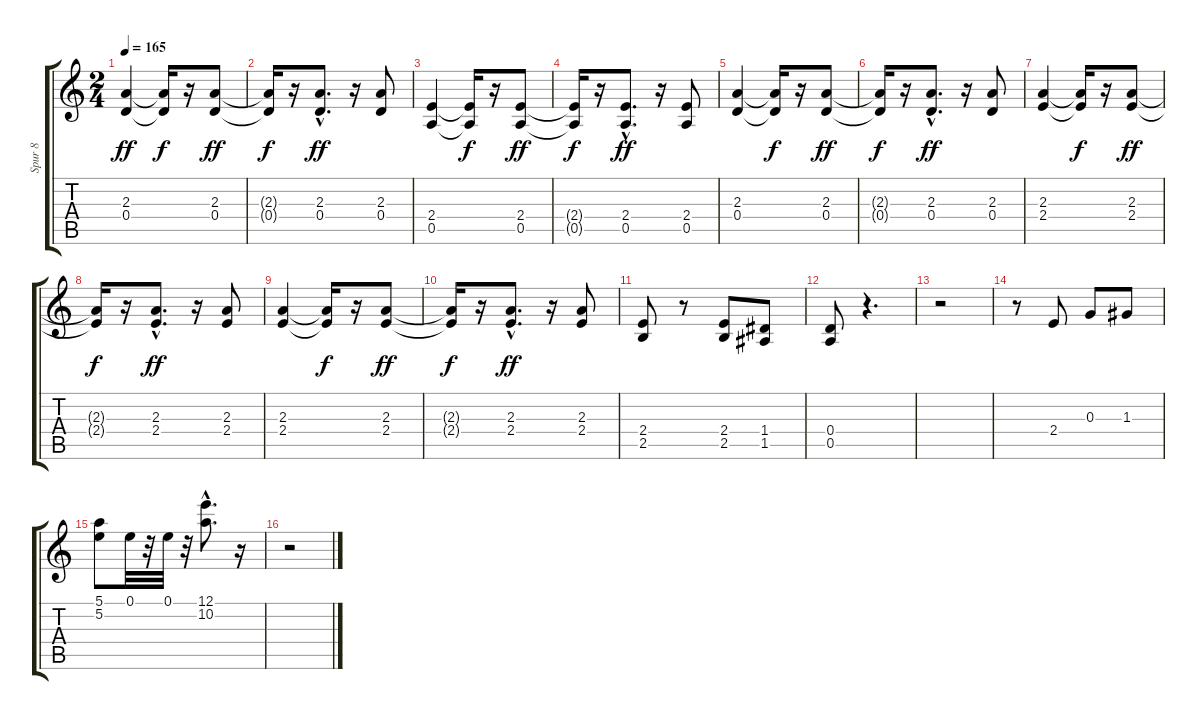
\track ("Spur 8" "Spur 8") {instrument overdrivenguitar}
\staff {score tabs}
\tuning (E4 B3 G3 D3 A2 E2) {hide}
\ts (2 4)
\tempo 165
\clef g2
\ks c
(2.3 0.4).4{dy ff} (2.3{t} 0.4{t}).16{dy f} r.16 (2.3 0.4).8{dy ff} |
(2.3{t} 0.4{t}).16{dy f} r.16 (2.3{hac} 0.4{hac}).8{d dy ff} r.16 (2.3 0.4).8 |
(2.4 0.5).4 (2.4{t} 0.5{t}).16{dy f} r.16 (2.4 0.5).8{dy ff} |
(2.4{t} 0.5{t}).16{dy f} r.16 (2.4{hac} 0.5{hac}).8{d dy ff} r.16 (2.4 0.5).8 |
(2.3 0.4).4 (2.3{t} 0.4{t}).16{dy f} r.16 (2.3 0.4).8{dy ff} |
(2.3{t} 0.4{t}).16{dy f} r.16 (2.3{hac} 0.4{hac}).8{d dy ff} r.16 (2.3 0.4).8 |
(2.3 2.4).4 (2.3{t} 2.4{t}).16{dy f} r.16 (2.3 2.4).8{dy ff} |
(2.3{t} 2.4{t}).16{dy f} r.16 (2.3{hac} 2.4{hac}).8{d dy ff} r.16 (2.3 2.4).8 |
(2.3 2.4).4 (2.3{t} 2.4{t}).16{dy f} r.16 (2.3 2.4).8{dy ff} |
(2.3{t} 2.4{t}).16{dy f} r.16 (2.3{hac} 2.4{hac}).8{d dy ff} r.16 (2.3 2.4).8 |
(2.4 2.5).8 r.8 (2.4 2.5).8 (1.4 1.5).8 |
(0.4 0.5).8 r.4{d} |
r.2 |
r.8 2.4.8 0.3.8 1.3.8 |
(5.1 5.2).8 0.1.32 r.32 0.1.32 r.32 (12.1{hac} 10.2{hac}).8{d} r.16 |
r.2
